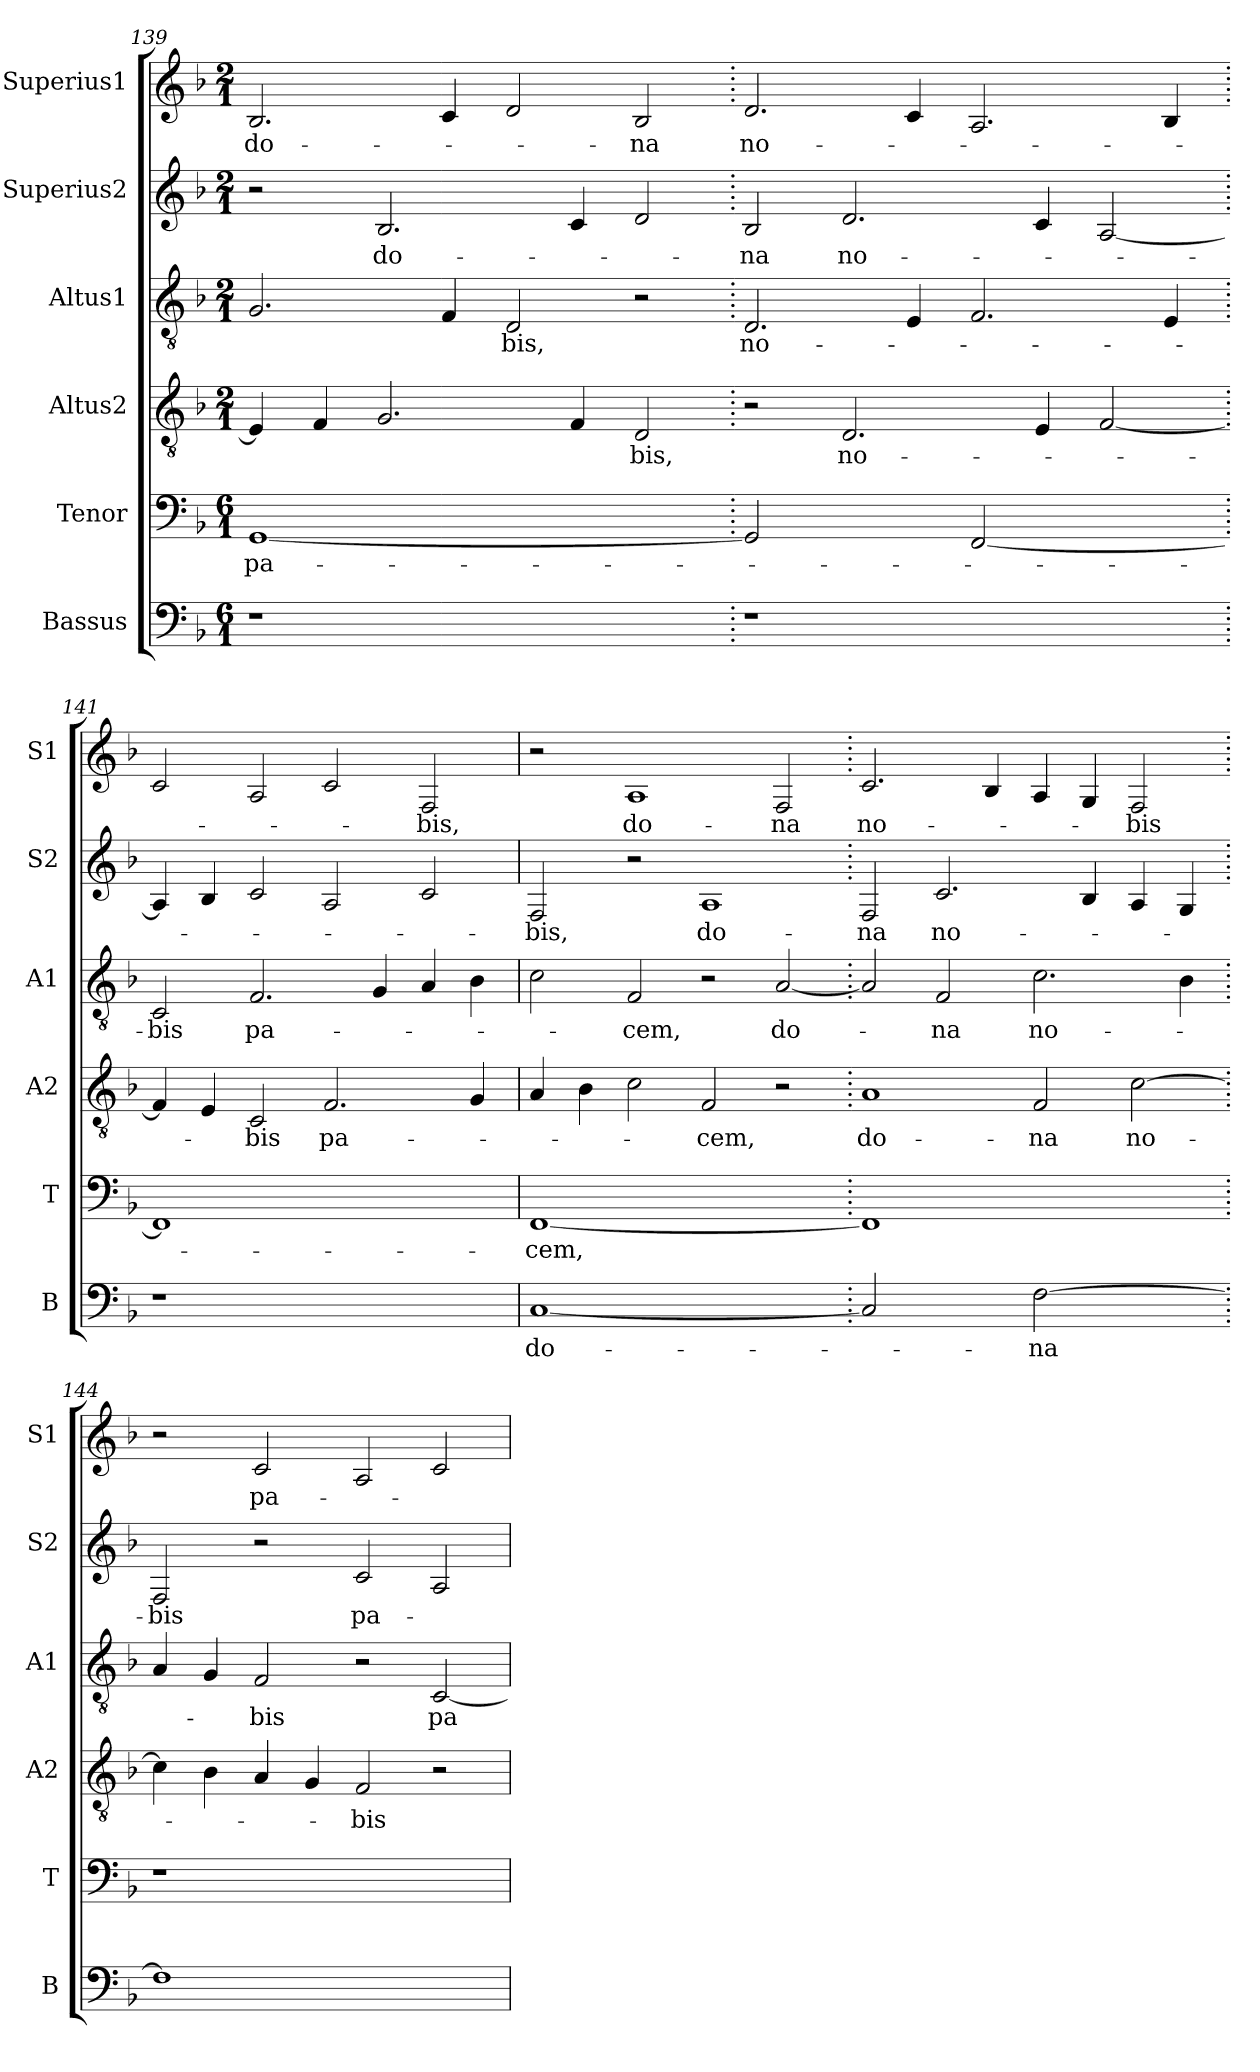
**kern	**text	**kern	**text	**kern	**text	**kern	**text	**kern	**text	**kern	**text
*part6	*part6	*part5	*part5	*part4	*part4	*part3	*part3	*part2	*part2	*part1	*part1
*staff6	*staff6	*staff5	*staff5	*staff4	*staff4	*staff3	*staff3	*staff2	*staff2	*staff1	*staff1
*I"Bassus	*	*I"Tenor	*	*I"Altus2	*	*I"Altus1	*	*I"Superius2	*	*I"Superius1	*
*I'B	*	*I'T	*	*I'A2	*	*I'A1	*	*I'S2	*	*I'S1	*
*clefF4	*	*clefF4	*	*clefGv2	*	*clefGv2	*	*clefG2	*	*clefG2	*
*k[b-]	*	*k[b-]	*	*k[b-]	*	*k[b-]	*	*k[b-]	*	*k[b-]	*
*M6/1	*	*M6/1	*	*M2/1	*	*M2/1	*	*M2/1	*	*M2/1	*
=139	=139	=139	=139	=139	=139	=139	=139	=139	=139	=139	=139
!LO:N:vis=1	!	!LO:N:vis=1	!	!	!	!	!	!	!	!	!
0r	.	[0GG	pa-	4E/]	.	2.G/	.	2r	.	2.B-/	do-
.	.	.	.	4F/	.	.	.	.	.	.	.
.	.	.	.	2.G/	.	.	.	2.B-/	do-	.	.
.	.	.	.	.	.	4F/	.	.	.	4c/	.
.	.	.	.	.	.	2D/	-bis,	.	.	2d/	.
.	.	.	.	4F/	.	.	.	4c/	.	.	.
.	.	.	.	2D/	-bis,	2r	.	2d/	.	2B-/	-na
=140.	=140.	=140.	=140.	=140.	=140.	=140.	=140.	=140.	=140.	=140.	=140.
!LO:N:vis=1	!	!LO:N:vis=2	!	!	!	!	!	!	!	!	!
0r	.	1GG]	.	2r	.	2.D/	no-	2B-/	-na	2.d/	no-
.	.	.	.	2.D/	no-	.	.	2.d/	no-	.	.
.	.	.	.	.	.	4E/	.	.	.	4c/	.
!	!	!LO:N:vis=2	!	!	!	!	!	!	!	!	!
.	.	[1FF	.	.	.	2.F/	.	.	.	2.A/	.
.	.	.	.	4E/	.	.	.	4c/	.	.	.
.	.	.	.	[2F/	.	.	.	[2A/	.	.	.
.	.	.	.	.	.	4E/	.	.	.	4B-/	.
=141.	=141.	=141.	=141.	=141.	=141.	=141.	=141.	=141.	=141.	=141.	=141.
!LO:N:vis=1	!	!LO:N:vis=1	!	!	!	!	!	!	!	!	!
0r	.	0FF]	.	4F/]	.	2C/	-bis	4A/]	.	2c/	.
.	.	.	.	4E/	.	.	.	4B-/	.	.	.
.	.	.	.	2C/	-bis	2.F/	pa-	2c/	.	2A/	.
.	.	.	.	2.F/	pa-	.	.	2A/	.	2c/	.
.	.	.	.	.	.	4G/	.	.	.	.	.
.	.	.	.	.	.	4A/	.	2c/	.	2F/	-bis,
.	.	.	.	4G/	.	4B-\	.	.	.	.	.
=142	=142	=142	=142	=142	=142	=142	=142	=142	=142	=142	=142
!LO:N:vis=1	!	!LO:N:vis=1	!	!	!	!	!	!	!	!	!
[0C	do-	[0FF	-cem,	4A/	.	2c\	.	2F/	-bis,	2r	.
.	.	.	.	4B-\	.	.	.	.	.	.	.
.	.	.	.	2c\	.	2F/	-cem,	2r	.	1A	do-
.	.	.	.	2F/	-cem,	2r	.	1A	do-	.	.
.	.	.	.	2r	.	[2A/	do-	.	.	2F/	-na
=143.	=143.	=143.	=143.	=143.	=143.	=143.	=143.	=143.	=143.	=143.	=143.
!LO:N:vis=2	!	!LO:N:vis=1	!	!	!	!	!	!	!	!	!
1C]	.	0FF]	.	1A	do-	2A/]	.	2F/	-na	2.c/	no-
.	.	.	.	.	.	2F/	-na	2.c/	no-	.	.
.	.	.	.	.	.	.	.	.	.	4B-/	.
!LO:N:vis=2	!	!	!	!	!	!	!	!	!	!	!
[1F	-na	.	.	2F/	-na	2.c\	no-	.	.	4A/	.
.	.	.	.	.	.	.	.	4B-/	.	4G/	.
.	.	.	.	[2c\	no-	.	.	4A/	.	2F/	-bis
.	.	.	.	.	.	4B-\	.	4G/	.	.	.
=144.	=144.	=144.	=144.	=144.	=144.	=144.	=144.	=144.	=144.	=144.	=144.
!LO:N:vis=1	!	!LO:N:vis=1	!	!	!	!	!	!	!	!	!
0F]	.	0r	.	4c\]	.	4A/	.	2F/	-bis	2r	.
.	.	.	.	4B-\	.	4G/	.	.	.	.	.
.	.	.	.	4A/	.	2F/	-bis	2r	.	2c/	pa-
.	.	.	.	4G/	.	.	.	.	.	.	.
.	.	.	.	2F/	-bis	2r	.	2c/	pa-	2A/	.
.	.	.	.	2r	.	[2C/	pa-	2A/	.	2c/	.
=	=	=	=	=	=	=	=	=	=	=	=
*-	*-	*-	*-	*-	*-	*-	*-	*-	*-	*-	*-
